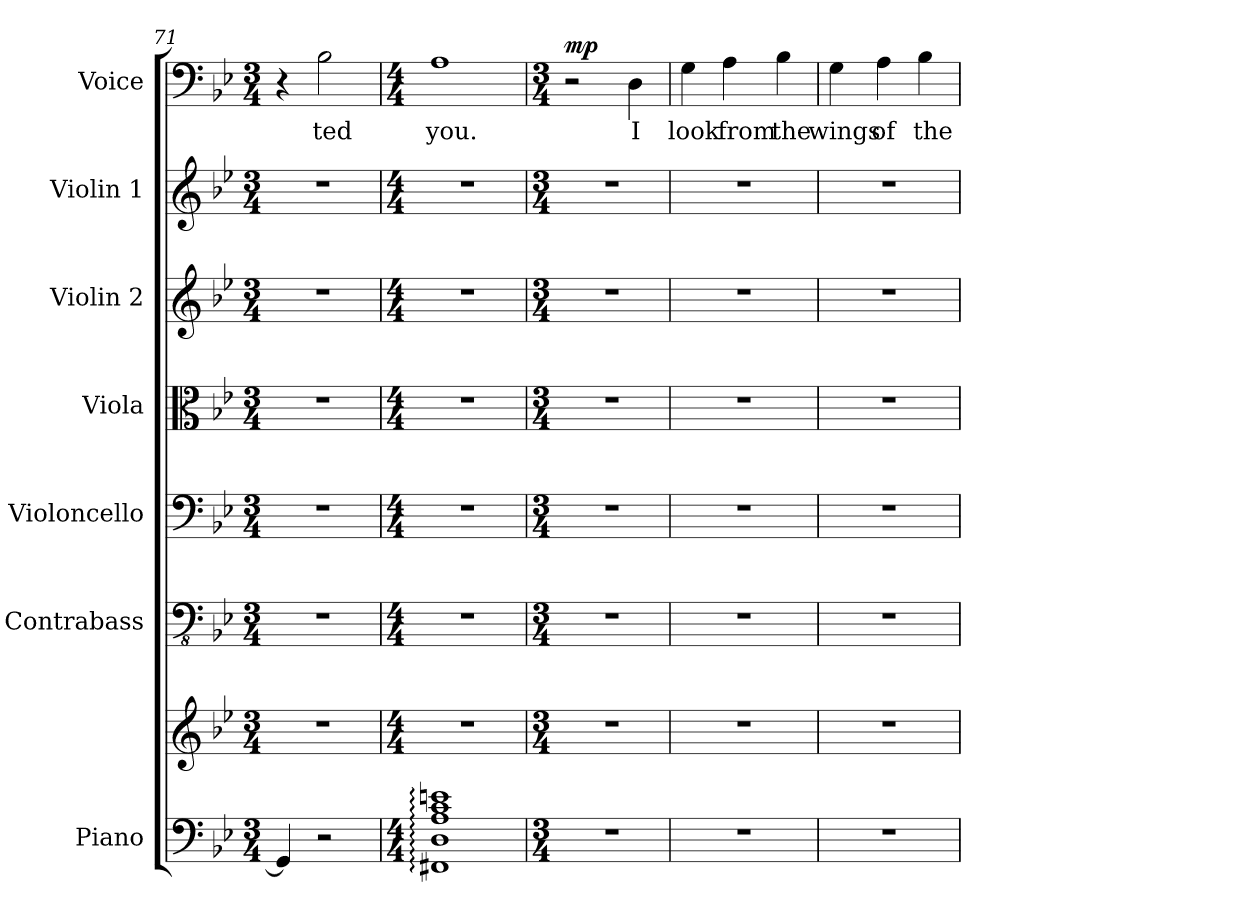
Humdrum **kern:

**kern	**kern	**kern	**kern	**kern	**kern	**kern	**kern	**text	**dynam
*part7	*part7	*part6	*part5	*part4	*part3	*part2	*part1	*part1	*part1
*staff8	*staff7	*staff6	*staff5	*staff4	*staff3	*staff2	*staff1	*staff1	*staff1
*I"Piano	*	*I"Contrabass	*I"Violoncello	*I"Viola	*I"Violin 2	*I"Violin 1	*I"Voice	*	*
*I'Pno.	*	*I'Cb.	*I'Vc.	*I'Vla.	*I'Vln. 2	*I'Vln. 1	*I'Vo.	*	*
*clefF4	*clefG2	*clefFv4	*clefF4	*clefC3	*clefG2	*clefG2	*clefF4	*	*
*	*	*ITrd7c12	*	*	*	*	*	*	*
*k[b-e-]	*k[b-e-]	*k[b-e-]	*k[b-e-]	*k[b-e-]	*k[b-e-]	*k[b-e-]	*k[b-e-]	*	*
*M3/4	*M3/4	*M3/4	*M3/4	*M3/4	*M3/4	*M3/4	*M3/4	*	*
=71	=71	=71	=71	=71	=71	=71	=71	=71	=71
4GG/]	2.r	2.r	2.r	2.r	2.r	2.r	4r	.	.
2r	.	.	.	.	.	.	2B-\	-ted	.
=72	=72	=72	=72	=72	=72	=72	=72	=72	=72
*M4/4	*M4/4	*M4/4	*M4/4	*M4/4	*M4/4	*M4/4	*M4/4	*	*
1FF#X: 1D: 1A: 1c: 1en:	1r	1r	1r	1r	1r	1r	1A	you.	.
!!LO:PB:g=z
=73	=73	=73	=73	=73	=73	=73	=73	=73	=73
*M3/4	*M3/4	*M3/4	*M3/4	*M3/4	*M3/4	*M3/4	*M3/4	*	*
!	!	!	!	!	!	!	!	!	!LO:DY:b
2.r	2.r	2.r	2.r	2.r	2.r	2.r	2r	.	mp
.	.	.	.	.	.	.	4D\	I	.
=74	=74	=74	=74	=74	=74	=74	=74	=74	=74
2.r	2.r	2.r	2.r	2.r	2.r	2.r	4G\	look	.
.	.	.	.	.	.	.	4A\	from	.
.	.	.	.	.	.	.	4B-\	the	.
=75	=75	=75	=75	=75	=75	=75	=75	=75	=75
2.r	2.r	2.r	2.r	2.r	2.r	2.r	4G\	wings	.
.	.	.	.	.	.	.	4A\	of	.
.	.	.	.	.	.	.	4B-\	the	.
=	=	=	=	=	=	=	=	=	=
*-	*-	*-	*-	*-	*-	*-	*-	*-	*-
